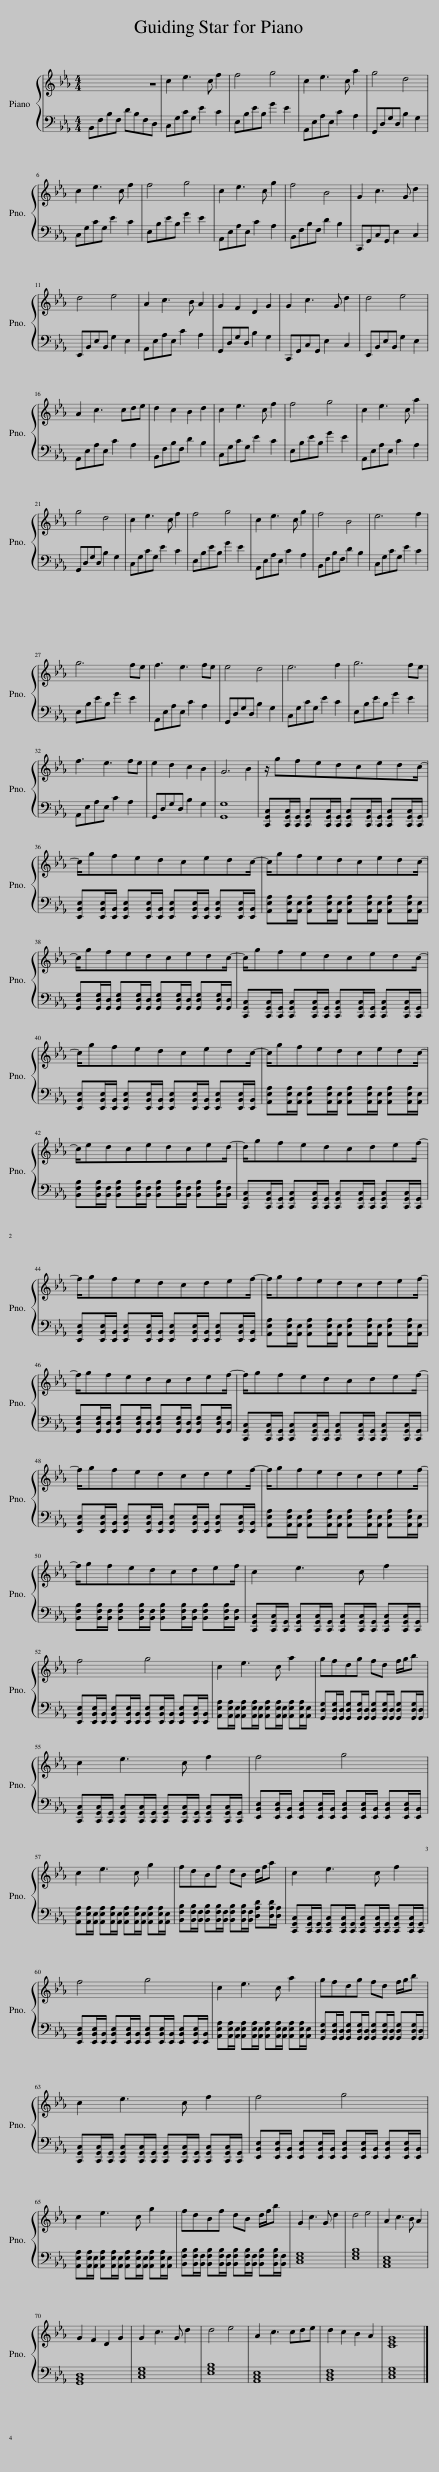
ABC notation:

X:1
%%score { 1 | 2 }
L:1/8
M:4/4
I:linebreak $
K:Eb
V:1 treble
V:2 bass
V:1
 z8 | c2 e3 c f2 | f4 g4 | c2 e3 c a2 | g4 d4 |$ %5
 c2 e3 c f2 | f4 g4 | c2 e3 c g2 | f4 B4 | G2 c3 G d2 |$ %10
 d4 e4 | A2 c3 B A2 | G2 F2 D2 G2 | G2 c3 G d2 | d4 e4 |$ %15
 A2 c3 cde | d2 c2 B2 d2 | c2 e3 c f2 | f4 g4 | c2 e3 c a2 |$ %20
 g4 d4 | c2 e3 c f2 | f4 g4 | c2 e3 c g2 | f4 B4 | %25
 e6 f2 |$ g6 fe | f3 e3 fe | e4 d4 | e6 f2 | %30
 g6 fe |$ f3 e3 fe | e2 d2 c2 B2 | G6 B2 | z/ gfedcedc/- |$ %35
 c/gfedcedc/- | c/gfedcedc/- |$ c/gfedcedc/- | c/gfedcedc/- |$ c/gfedcedc/- | %40
 c/gfedcedc/- |$ c/edcedced/- | d/gfedcdef/- |$ f/gfedcdef/- | f/gfedcdef/- |$ %45
 f/gfedcdef/- | f/gfedcdef/- |$ f/gfedcdef/- | f/gfedcdef/- |$ f/gfedcdef/ | %50
 c2 e3 c f2 |$ f4 g4 | c2 e3 c a2 | gfdg fd f/g/b |$ c2 e3 c f2 | %55
 f4 g4 |$ c2 e3 c g2 | fdBf dB d/f/a | c2 e3 c f2 |$ f4 g4 | %60
 c2 e3 c a2 | gfdg fd f/g/b |$ c2 e3 c f2 | f4 g4 |$ c2 e3 c g2 | %65
 fdBf dB d/f/b | G2 c3 G d2 | d4 e4 | A2 c3 B A2 |$ G2 F2 D2 G2 | %70
 G2 c3 G d2 | d4 e4 | A2 c3 cde | d2 c2 B2 A2 | [CEG]8 |] %75
V:2
 B,,F,B,F, DB,F,D, | C,G,CG, E2 C2 | E,B,EB, G2 E2 | A,,E,A,E, C2 A,2 | G,,D,G,D, B,2 G,2 |$ %5
 C,G,CG, E2 C2 | E,B,EB, G2 E2 | A,,E,A,E, C2 A,2 | B,,F,B,F, D2 B,2 | C,,G,,C,G,, E,2 C,2 |$ %10
 E,,B,,E,B,, G,2 E,2 | A,,E,A,E, C2 A,2 | G,,D,G,D, B,2 G,2 | C,,G,,C,G,, E,2 C,2 | E,,B,,E,B,, G,2 E,2 |$ %15
 A,,E,A,E, C2 A,2 | B,,F,B,F, D2 B,2 | C,G,CG, E2 C2 | E,B,EB, G2 E2 | A,,E,A,E, C2 A,2 |$ %20
 G,,D,G,D, B,2 G,2 | C,G,CG, E2 C2 | E,B,EB, G2 E2 | A,,E,A,E, C2 A,2 | B,,F,B,F, D2 B,2 | %25
 C,G,CG, E2 C2 |$ E,B,EB, G2 E2 | A,,E,A,E, C2 A,2 | G,,D,G,D, B,2 G,2 | C,G,CG, E2 C2 | %30
 E,B,EB, G2 E2 |$ A,,E,A,E, C2 A,2 | G,,D,G,D, B,2 G,2 | [G,,G,]8 | [C,,G,,C,][C,,G,,C,]/[C,,G,,]/ [C,,G,,C,][C,,G,,C,]/[C,,G,,]/ [C,,G,,C,][C,,G,,C,]/[C,,G,,]/ [C,,G,,C,][C,,G,,C,]/[C,,G,,]/ |$ %35
 [E,,B,,E,][E,,B,,E,]/[E,,B,,]/ [E,,B,,E,][E,,B,,E,]/[E,,B,,]/ [E,,B,,E,][E,,B,,E,]/[E,,B,,]/ [E,,B,,E,][E,,B,,E,]/[E,,B,,]/ | [A,,E,A,][A,,E,A,]/[A,,E,]/ [A,,E,A,][A,,E,A,]/[A,,E,]/ [A,,E,A,][A,,E,A,]/[A,,E,]/ [A,,E,A,][A,,E,A,]/[A,,E,]/ |$ [G,,D,G,][G,,D,G,]/[G,,D,]/ [G,,D,G,][G,,D,G,]/[G,,D,]/ [G,,D,G,][G,,D,G,]/[G,,D,]/ [G,,D,G,][G,,D,G,]/[G,,D,]/ | [C,,G,,C,][C,,G,,C,]/[C,,G,,]/ [C,,G,,C,][C,,G,,C,]/[C,,G,,]/ [C,,G,,C,][C,,G,,C,]/[C,,G,,]/ [C,,G,,C,][C,,G,,C,]/[C,,G,,]/ |$ [E,,B,,E,][E,,B,,E,]/[E,,B,,]/ [E,,B,,E,][E,,B,,E,]/[E,,B,,]/ [E,,B,,E,][E,,B,,E,]/[E,,B,,]/ [E,,B,,E,][E,,B,,E,]/[E,,B,,]/ | %40
 [A,,E,A,][A,,E,A,]/[A,,E,]/ [A,,E,A,][A,,E,A,]/[A,,E,]/ [A,,E,A,][A,,E,A,]/[A,,E,]/ [A,,E,A,][A,,E,A,]/[A,,E,]/ |$ [B,,F,B,][B,,F,B,]/[B,,F,]/ [B,,F,B,][B,,F,B,]/[B,,F,]/ [B,,F,B,][B,,F,B,]/[B,,F,]/ [B,,F,B,][B,,F,B,]/[B,,F,]/ | [C,,G,,C,][C,,G,,C,]/[C,,G,,]/ [C,,G,,C,][C,,G,,C,]/[C,,G,,]/ [C,,G,,C,][C,,G,,C,]/[C,,G,,]/ [C,,G,,C,][C,,G,,C,]/[C,,G,,]/ |$ [E,,B,,E,][E,,B,,E,]/[E,,B,,]/ [E,,B,,E,][E,,B,,E,]/[E,,B,,]/ [E,,B,,E,][E,,B,,E,]/[E,,B,,]/ [E,,B,,E,][E,,B,,E,]/[E,,B,,]/ | [A,,E,A,][A,,E,A,]/[A,,E,]/ [A,,E,A,][A,,E,A,]/[A,,E,]/ [A,,E,A,][A,,E,A,]/[A,,E,]/ [A,,E,A,][A,,E,A,]/[A,,E,]/ |$ %45
 [G,,D,G,][G,,D,G,]/[G,,D,]/ [G,,D,G,][G,,D,G,]/[G,,D,]/ [G,,D,G,][G,,D,G,]/[G,,D,]/ [G,,D,G,][G,,D,G,]/[G,,D,]/ | [C,,G,,C,][C,,G,,C,]/[C,,G,,]/ [C,,G,,C,][C,,G,,C,]/[C,,G,,]/ [C,,G,,C,][C,,G,,C,]/[C,,G,,]/ [C,,G,,C,][C,,G,,C,]/[C,,G,,]/ |$ [E,,B,,E,][E,,B,,E,]/[E,,B,,]/ [E,,B,,E,][E,,B,,E,]/[E,,B,,]/ [E,,B,,E,][E,,B,,E,]/[E,,B,,]/ [E,,B,,E,][E,,B,,E,]/[E,,B,,]/ | [A,,E,A,][A,,E,A,]/[A,,E,]/ [A,,E,A,][A,,E,A,]/[A,,E,]/ [A,,E,A,][A,,E,A,]/[A,,E,]/ [A,,E,A,][A,,E,A,]/[A,,E,]/ |$ [B,,F,B,][B,,F,B,]/[B,,F,]/ [B,,F,B,][B,,F,B,]/[B,,F,]/ [B,,F,B,][B,,F,B,]/[B,,F,]/ [B,,F,B,][B,,F,B,]/[B,,F,]/ | %50
 [C,,G,,C,][C,,G,,C,]/[C,,G,,]/ [C,,G,,C,][C,,G,,C,]/[C,,G,,]/ [C,,G,,C,][C,,G,,C,]/[C,,G,,]/ [C,,G,,C,][C,,G,,C,]/[C,,G,,]/ |$ [E,,B,,E,][E,,B,,E,]/[E,,B,,]/ [E,,B,,E,][E,,B,,E,]/[E,,B,,]/ [E,,B,,E,][E,,B,,E,]/[E,,B,,]/ [E,,B,,E,][E,,B,,E,]/[E,,B,,]/ | [A,,E,A,][A,,E,A,]/[A,,E,]/ [A,,E,A,][A,,E,A,]/[A,,E,]/ [A,,E,A,][A,,E,A,]/[A,,E,]/ [A,,E,A,][A,,E,A,]/[A,,E,]/ | [G,,D,G,][G,,D,G,]/[G,,D,]/ [G,,D,G,][G,,D,G,]/[G,,D,]/ [G,,D,G,][G,,D,G,]/[G,,D,]/ [G,,D,G,][G,,D,G,]/[G,,D,]/ |$ [C,,G,,C,][C,,G,,C,]/[C,,G,,]/ [C,,G,,C,][C,,G,,C,]/[C,,G,,]/ [C,,G,,C,][C,,G,,C,]/[C,,G,,]/ [C,,G,,C,][C,,G,,C,]/[C,,G,,]/ | %55
 [E,,B,,E,][E,,B,,E,]/[E,,B,,]/ [E,,B,,E,][E,,B,,E,]/[E,,B,,]/ [E,,B,,E,][E,,B,,E,]/[E,,B,,]/ [E,,B,,E,][E,,B,,E,]/[E,,B,,]/ |$ [A,,E,A,][A,,E,A,]/[A,,E,]/ [A,,E,A,][A,,E,A,]/[A,,E,]/ [A,,E,A,][A,,E,A,]/[A,,E,]/ [A,,E,A,][A,,E,A,]/[A,,E,]/ | [B,,F,B,][B,,F,B,]/[B,,F,]/ [B,,F,B,][B,,F,B,]/[B,,F,]/ [B,,F,B,][B,,F,B,]/[B,,F,]/ [D,A,D][D,A,D]/[D,A,]/ | [C,,G,,C,][C,,G,,C,]/[C,,G,,]/ [C,,G,,C,][C,,G,,C,]/[C,,G,,]/ [C,,G,,C,][C,,G,,C,]/[C,,G,,]/ [C,,G,,C,][C,,G,,C,]/[C,,G,,]/ |$ [E,,B,,E,][E,,B,,E,]/[E,,B,,]/ [E,,B,,E,][E,,B,,E,]/[E,,B,,]/ [E,,B,,E,][E,,B,,E,]/[E,,B,,]/ [E,,B,,E,][E,,B,,E,]/[E,,B,,]/ | %60
 [A,,E,A,][A,,E,A,]/[A,,E,]/ [A,,E,A,][A,,E,A,]/[A,,E,]/ [A,,E,A,][A,,E,A,]/[A,,E,]/ [A,,E,A,][A,,E,A,]/[A,,E,]/ | [G,,D,G,][G,,D,G,]/[G,,D,]/ [G,,D,G,][G,,D,G,]/[G,,D,]/ [G,,D,G,][G,,D,G,]/[G,,D,]/ [G,,D,G,][G,,D,G,]/[G,,D,]/ |$ [C,,G,,C,][C,,G,,C,]/[C,,G,,]/ [C,,G,,C,][C,,G,,C,]/[C,,G,,]/ [C,,G,,C,][C,,G,,C,]/[C,,G,,]/ [C,,G,,C,][C,,G,,C,]/[C,,G,,]/ | [E,,B,,E,][E,,B,,E,]/[E,,B,,]/ [E,,B,,E,][E,,B,,E,]/[E,,B,,]/ [E,,B,,E,][E,,B,,E,]/[E,,B,,]/ [E,,B,,E,][E,,B,,E,]/[E,,B,,]/ |$ [A,,E,A,][A,,E,A,]/[A,,E,]/ [A,,E,A,][A,,E,A,]/[A,,E,]/ [A,,E,A,][A,,E,A,]/[A,,E,]/ [A,,E,A,][A,,E,A,]/[A,,E,]/ | %65
 [B,,F,B,][B,,F,B,]/[B,,F,]/ [B,,F,B,][B,,F,B,]/[B,,F,]/ [B,,F,B,][B,,F,B,]/[B,,F,]/ [B,,F,B,][B,,F,B,]/[B,,F,]/ | [C,E,G,]8 | [E,G,B,]8 | [A,,C,E,]8 |$ [G,,B,,D,]8 | %70
 [C,E,G,]8 | [E,G,B,]8 | [A,,C,E,]8 | [B,,D,F,]8 | [C,E,G,]8 |] %75
